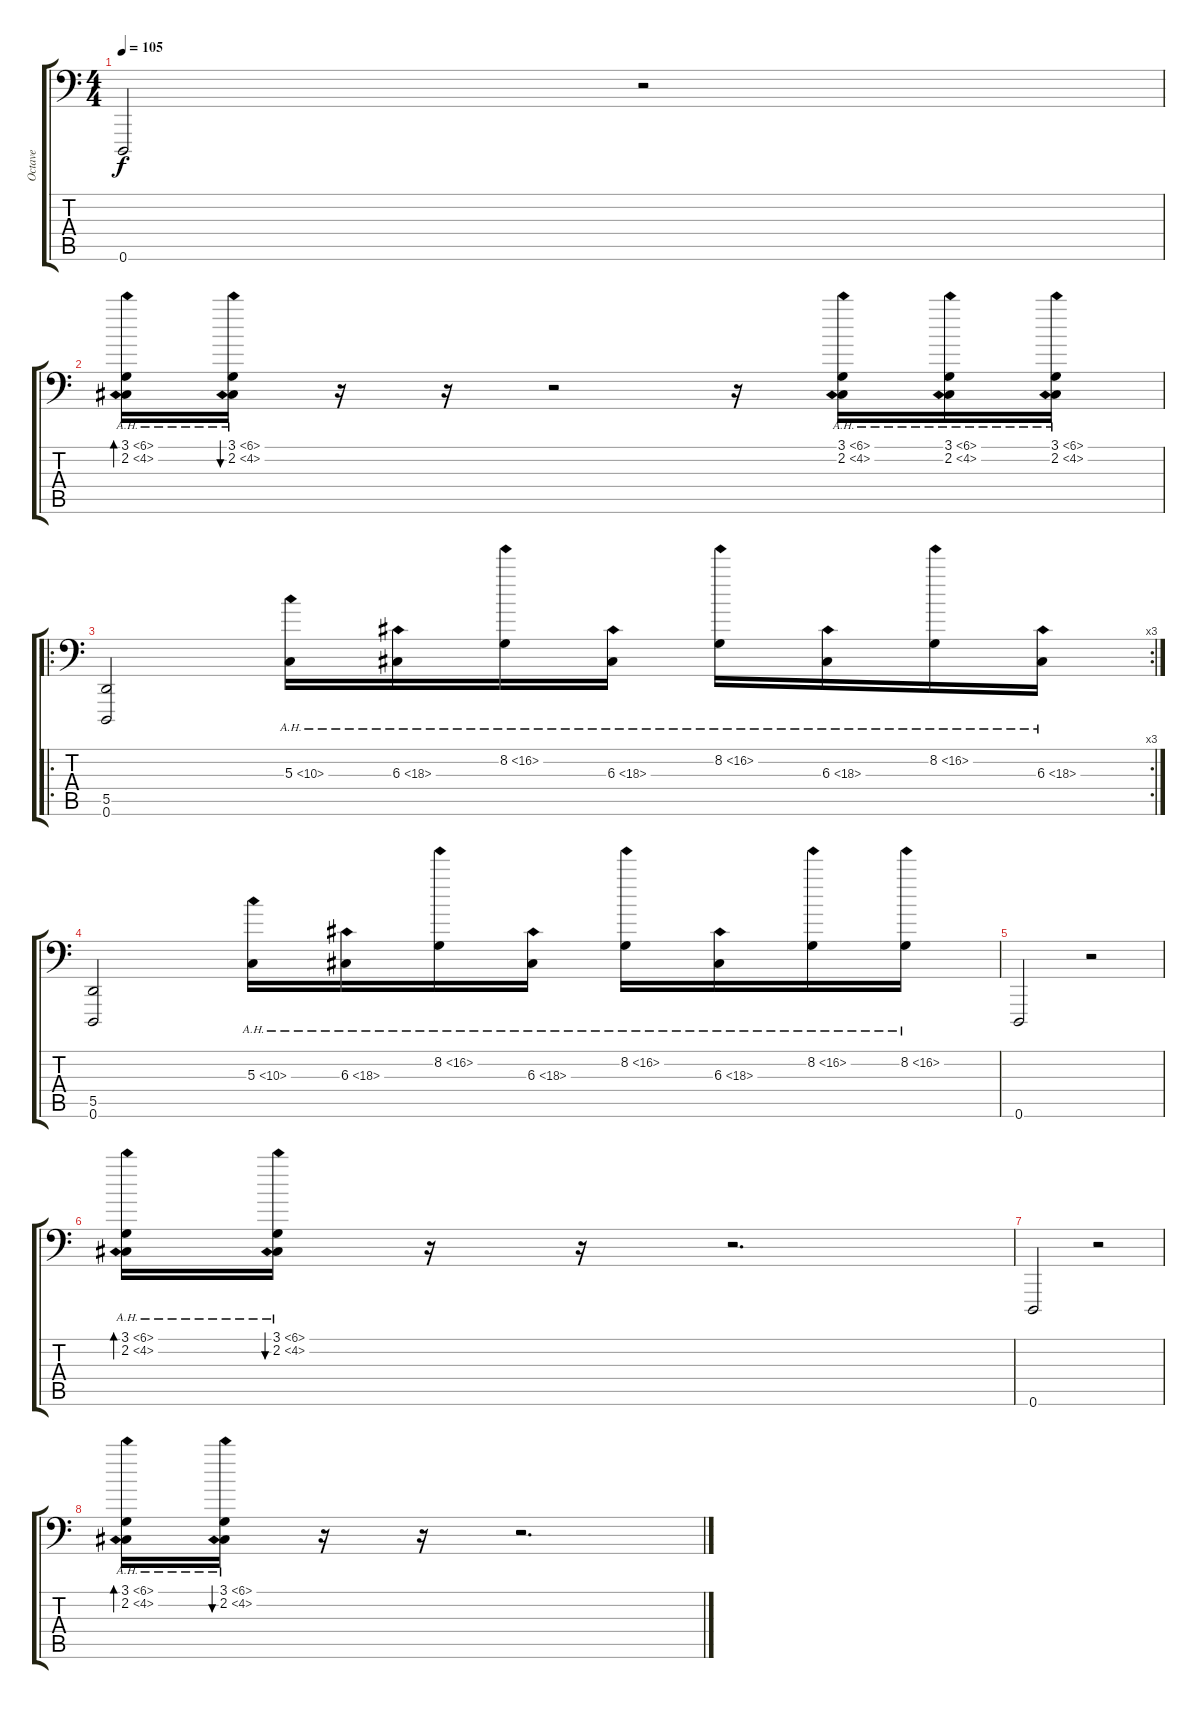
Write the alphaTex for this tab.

\track ("Octave" "Octave") {instrument lead2sawtooth}
\staff {score tabs}
\tuning (E3 B2 G2 D2 A1 D1) {hide}
\ts (4 4)
\tempo 105
\clef f4
\ks c
0.6.2{dy f volume 15 balance 8 instrument lead2sawtooth} r.2 |
(3.1{ah 3} 2.2{ah 2}).16{bd 480 instrument lead5charang} (3.1{ah 3} 2.2{ah 2}).16{bu 480} r.16 r.16 r.2 r.16 (3.1{ah 3} 2.2{ah 2}).16 (3.1{ah 3} 2.2{ah 2}).16 (3.1{ah 3} 2.2{ah 2}).16 |
\ro
\rc 3
(5.5 0.6).2{volume 15 balance 8 instrument lead2sawtooth} 5.3{ah 5}.16{volume 15 balance 0 instrument lead5charang} 6.3{ah 12}.16{balance 2} 8.2{ah 8}.16{balance 4} 6.3{ah 12}.16{balance 6} 8.2{ah 8}.16{balance 10} 6.3{ah 12}.16{balance 12} 8.2{ah 8}.16{balance 14} 6.3{ah 12}.16{balance 16} |
(5.5 0.6).2{volume 15 balance 8 instrument lead2sawtooth} 5.3{ah 5}.16{volume 15 balance 0 instrument lead5charang} 6.3{ah 12}.16{balance 2} 8.2{ah 8}.16{balance 4} 6.3{ah 12}.16{balance 6} 8.2{ah 8}.16{balance 10} 6.3{ah 12}.16{balance 12} 8.2{ah 8}.16{balance 14} 8.2{ah 8}.16{balance 16} |
0.6.2{volume 15 balance 8 instrument lead2sawtooth} r.2 |
(3.1{ah 3} 2.2{ah 2}).16{bd 480 instrument lead5charang} (3.1{ah 3} 2.2{ah 2}).16{bu 480} r.16 r.16 r.2{d} |
0.6.2{volume 15 balance 8 instrument lead2sawtooth} r.2 |
(3.1{ah 3} 2.2{ah 2}).16{bd 480 instrument lead5charang} (3.1{ah 3} 2.2{ah 2}).16{bu 480} r.16 r.16 r.2{d}
